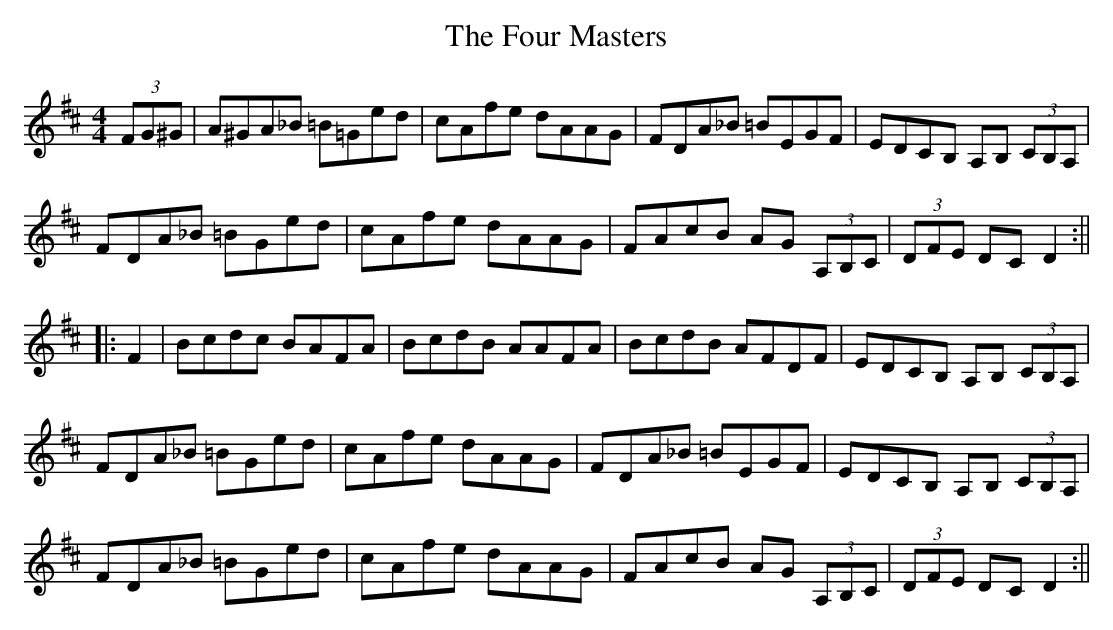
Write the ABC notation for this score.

X:1
T:The Four Masters
M:4/4
L:1/8
K:D
(3FG^G|A^GA_B =B=Ged|cAfe dAAG|FDA_B =BEGF|EDCB, A,B, (3CB,A,|!
FDA_B =BGed|cAfe dAAG|FAcB AG (3A,B,C|(3DFE DC D2:||!
|:F2|Bcdc BAFA|BcdB AAFA|BcdB AFDF|EDCB, A,B, (3CB,A,|!
FDA_B =BGed|cAfe dAAG|FDA_B =BEGF|EDCB, A,B, (3CB,A,|!
FDA_B =BGed|cAfe dAAG|FAcB AG (3A,B,C|(3DFE DC D2:||
